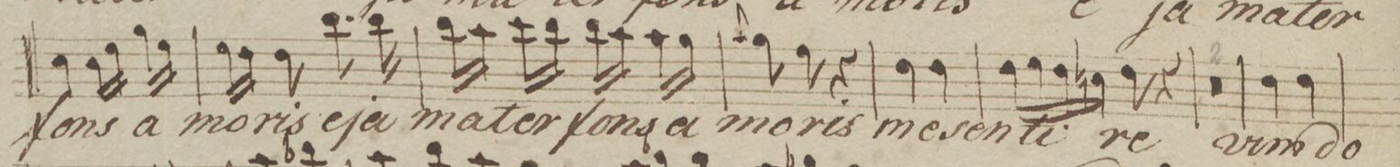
**kern	**text	**dynam
*I"Cant!	*	*
*clefC1	*	*
*k[b-e-a-]	*	*
*M2/4	*	*
4a-\	fons	.
16a-\LL	.	.
16cc\JJ	.	.
16ee-\LL	a-	.
16cc\JJ	.	.
=133	=133	=133
16cc\LL	-mo-	.
16b-\JJ	.	.
8b-\	-ris	.
8.gg\	e-	.
16gg\	-ja	.
=134	=134	=134
16gg\LL	ma-	.
16ff\JJ	.	.
16aa-\LL	-ter	.
16gg\JJ	.	.
16gg\LL	fons	.
16ff\JJ	.	.
16ff\LL	a-	.
16ee-\JJ	.	.
=135	=135	=135
8qqff/	.	.
8ee-\	-mo-	.
8dd\	-ris	.
4r	.	.
=136	=136	=136
4b-\	me	.
4b-\	sen-	.
=137	=137	=137
16b-\LL	-ti-	.
16cc\	.	.
16b-\	.	.
16an\JJ	.	.
8b-\	-re	.
8r	.	.
=138	=138	=138
1r	.	.
=139	=139	=139
=140	=140	=140
4b-\	vim	.
4b-\	do-	.
=141	=141	=141
*-	*-	*-
